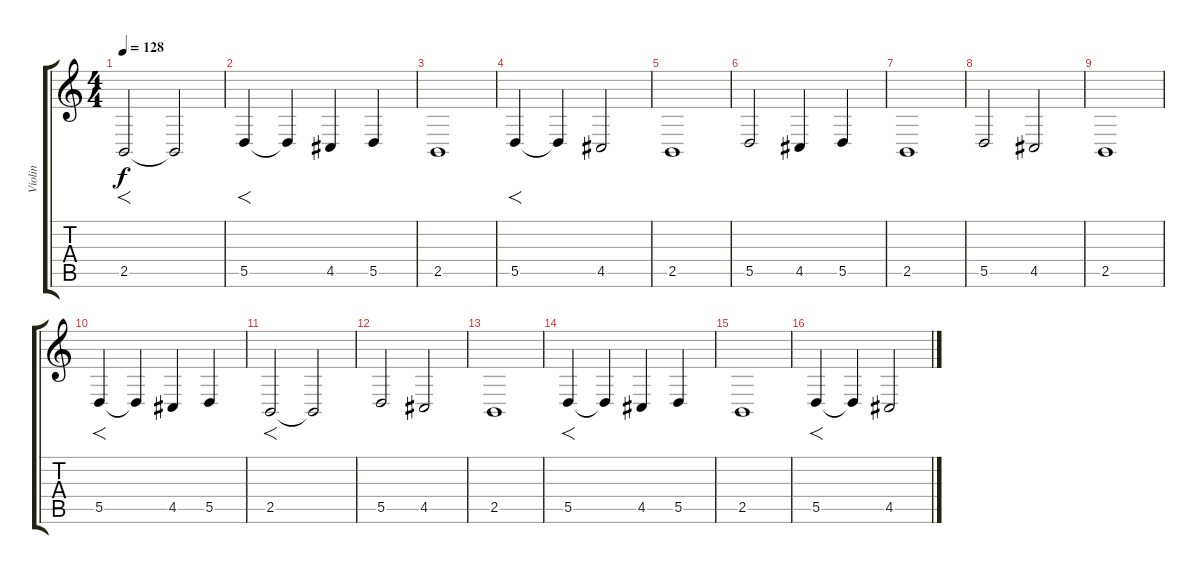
\track ("Violin" "Violin") {instrument violin}
\staff {score tabs}
\tuning (E4 B3 G3 D3 A2 E2) {hide}
\ts (4 4)
\tempo 128
\clef g2
\ks c
2.5.2{f dy f} 2.5{t}.2 |
5.5.4{f} 5.5{t}.4 4.5.4 5.5.4 |
2.5.1 |
5.5.4{f} 5.5{t}.4 4.5.2 |
2.5.1 |
5.5.2 4.5.4 5.5.4 |
2.5.1 |
5.5.2 4.5.2 |
2.5.1 |
5.5.4{f} 5.5{t}.4 4.5.4 5.5.4 |
2.5.2{f} 2.5{t}.2 |
5.5.2 4.5.2 |
2.5.1 |
5.5.4{f} 5.5{t}.4 4.5.4 5.5.4 |
2.5.1 |
5.5.4{f} 5.5{t}.4 4.5.2
